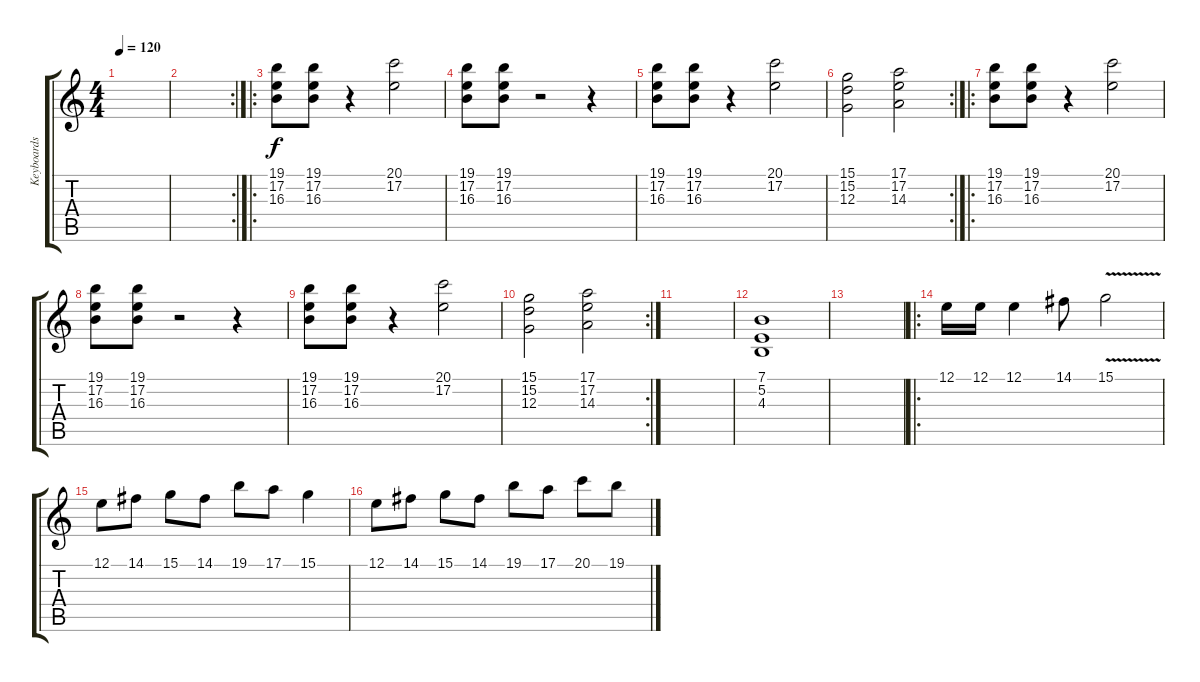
\track ("Keyboards" "Keyboards") {instrument churchorgan}
\staff {score tabs}
\tuning (E4 B3 G3 D3 A2 E2) {hide}
\ts (4 4)
\tempo 120
\clef g2
\ks c
|
\rc 2
|
\ro
(19.1 17.2 16.3).8 (19.1 17.2 16.3).8 r.4 (20.1 17.2).2 |
(19.1 17.2 16.3).8 (19.1 17.2 16.3).8 r.2 r.4 |
(19.1 17.2 16.3).8 (19.1 17.2 16.3).8 r.4 (20.1 17.2).2 |
\rc 2
(15.1 15.2 12.3).2 (17.1 17.2 14.3).2 |
\ro
(19.1 17.2 16.3).8 (19.1 17.2 16.3).8 r.4 (20.1 17.2).2 |
(19.1 17.2 16.3).8 (19.1 17.2 16.3).8 r.2 r.4 |
(19.1 17.2 16.3).8 (19.1 17.2 16.3).8 r.4 (20.1 17.2).2 |
\rc 2
(15.1 15.2 12.3).2 (17.1 17.2 14.3).2 |
|
(7.1 5.2 4.3).1 |
|
\ro
12.1.16 12.1.16 12.1.4 14.1.8 15.1{v}.2 |
12.1.8 14.1.8 15.1.8 14.1.8 19.1.8 17.1.8 15.1.4 |
12.1.8 14.1.8 15.1.8 14.1.8 19.1.8 17.1.8 20.1.8 19.1.8
